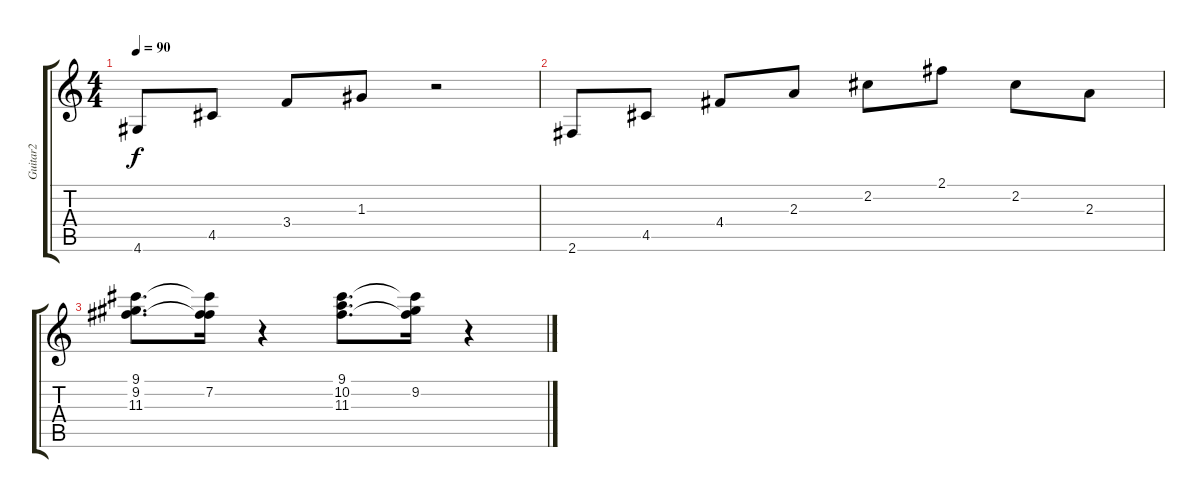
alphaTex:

\track ("Guitar2" "Guitar2") {instrument electricguitarmuted}
\staff {score tabs}
\tuning (E4 B3 G3 D3 A2 E2) {hide}
\ts (4 4)
\tempo 90
\clef g2
\ks c
4.6.8{dy f} 4.5.8 3.4.8 1.3.8 r.2 |
2.6.8 4.5.8 4.4.8 2.3.8 2.2.8 2.1.8 2.2.8 2.3.8 |
(9.1 9.2 11.3).8{d} (9.1{t} 7.2 11.3{t}).16 r.4 (9.1 10.2 11.3).8{d} (9.1{t} 9.2 11.3{t}).16 r.4
